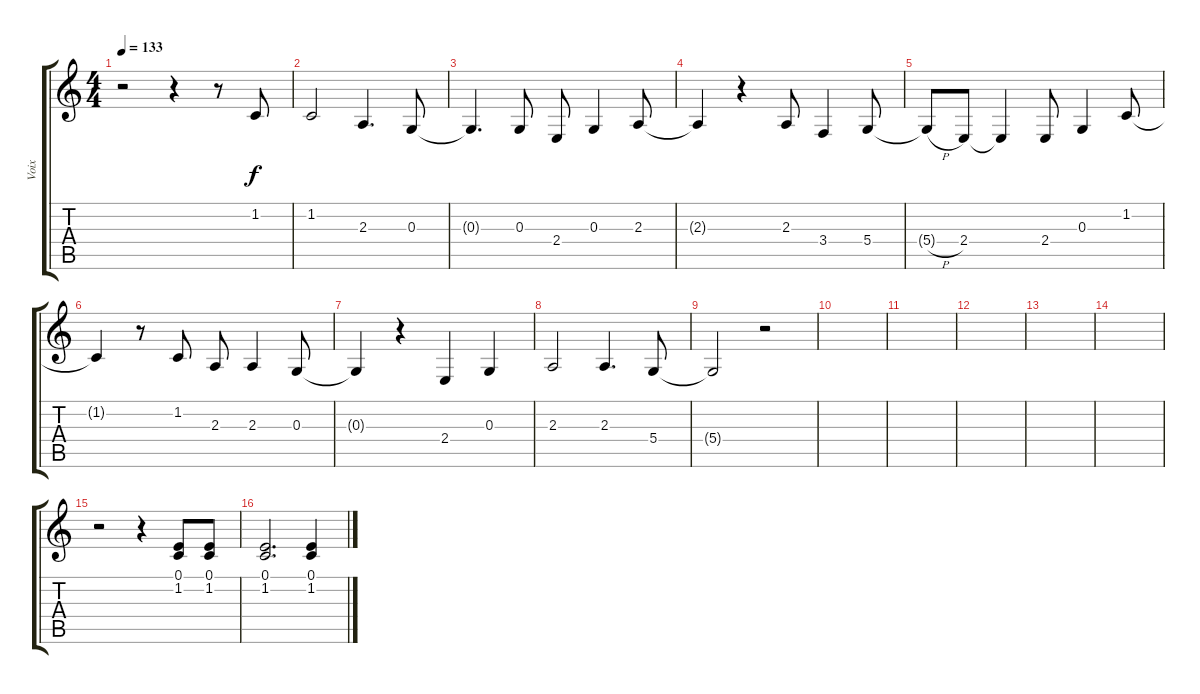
\track ("Voix" "Voix") {instrument bassoon}
\staff {score tabs}
\tuning (E4 B3 G3 D3 A2 E2) {hide}
\ts (4 4)
\tempo 133
\clef g2
\ks c
r.2{dy f} r.4 r.8 1.2.8 |
1.2.2 2.3.4{d} 0.3.8 |
0.3{t}.4{d} 0.3.8 2.4.8 0.3.4 2.3.8 |
2.3{t}.4 r.4 2.3.8 3.4.4 5.4.8 |
5.4{h t}.8 2.4.8 2.4{t}.4 2.4.8 0.3.4 1.2.8 |
1.2{t}.4 r.8 1.2.8 2.3.8 2.3.4 0.3.8 |
0.3{t}.4 r.4 2.4.4 0.3.4 |
2.3.2 2.3.4{d} 5.4.8 |
5.4{t}.2 r.2 |
|
|
|
|
|
r.2 r.4 (0.1 1.2).8 (0.1 1.2).8 |
(0.1 1.2).2{d} (0.1 1.2).4
